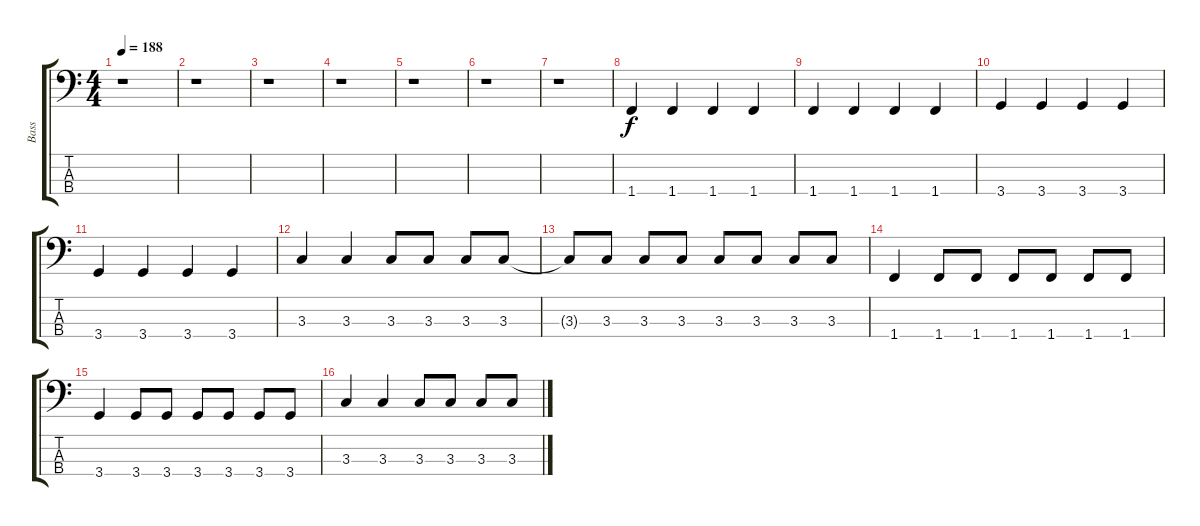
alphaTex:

\track ("Bass" "Bass") {instrument electricbassfinger}
\staff {score tabs}
\tuning (G2 D2 A1 E1) {hide}
\ts (4 4)
\tempo 188
\clef f4
\ks c
r.1{dy f} |
r.1 |
r.1 |
r.1 |
r.1 |
r.1 |
r.1 |
1.4.4 1.4.4 1.4.4 1.4.4 |
1.4.4 1.4.4 1.4.4 1.4.4 |
3.4.4 3.4.4 3.4.4 3.4.4 |
3.4.4 3.4.4 3.4.4 3.4.4 |
3.3.4 3.3.4 3.3.8 3.3.8 3.3.8 3.3.8 |
3.3{t}.8 3.3.8 3.3.8 3.3.8 3.3.8 3.3.8 3.3.8 3.3.8 |
1.4.4 1.4.8 1.4.8 1.4.8 1.4.8 1.4.8 1.4.8 |
3.4.4 3.4.8 3.4.8 3.4.8 3.4.8 3.4.8 3.4.8 |
3.3.4 3.3.4 3.3.8 3.3.8 3.3.8 3.3.8
